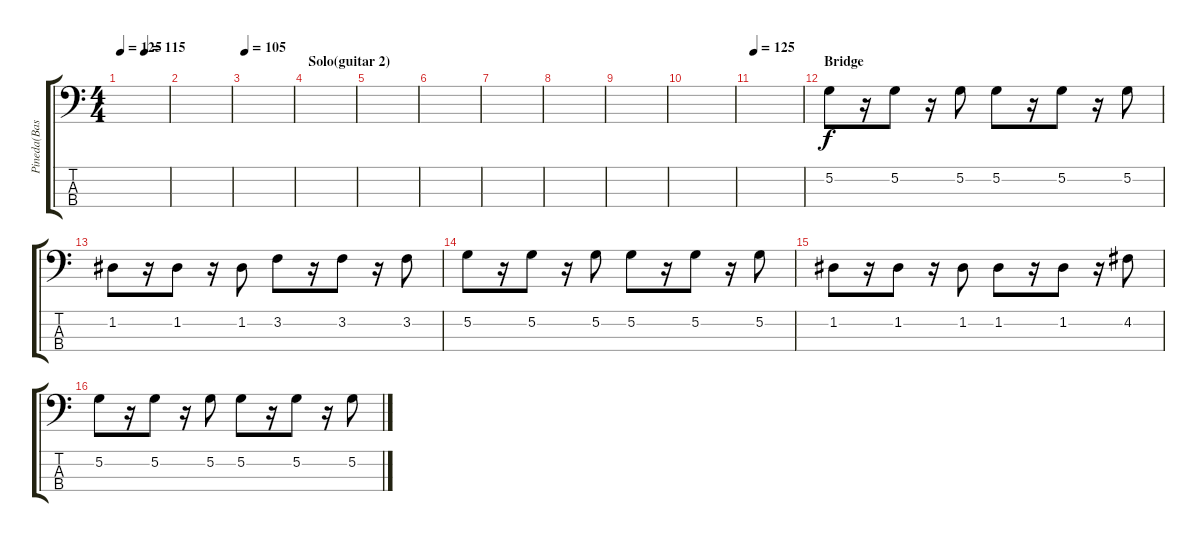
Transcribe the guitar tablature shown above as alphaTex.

\track ("Pineda(Bass)" "Pineda(Bas") {instrument electricbassfinger}
\staff {score tabs}
\tuning (G2 D2 A1 E1) {hide}
\ts (4 4)
\tempo 125
\tempo (115 0.5)
\clef f4
\ks c
|
|
\tempo 105
|
\section ("" "Solo(guitar 2)")
|
|
|
|
|
|
|
\tempo 125
|
\section ("" "Bridge")
5.2.8 r.16 5.2.8 r.16 5.2.8 5.2.8 r.16 5.2.8 r.16 5.2.8 |
1.2.8 r.16 1.2.8 r.16 1.2.8 3.2.8 r.16 3.2.8 r.16 3.2.8 |
5.2.8 r.16 5.2.8 r.16 5.2.8 5.2.8 r.16 5.2.8 r.16 5.2.8 |
1.2.8 r.16 1.2.8 r.16 1.2.8 1.2.8 r.16 1.2.8 r.16 4.2.8 |
5.2.8 r.16 5.2.8 r.16 5.2.8 5.2.8 r.16 5.2.8 r.16 5.2.8
